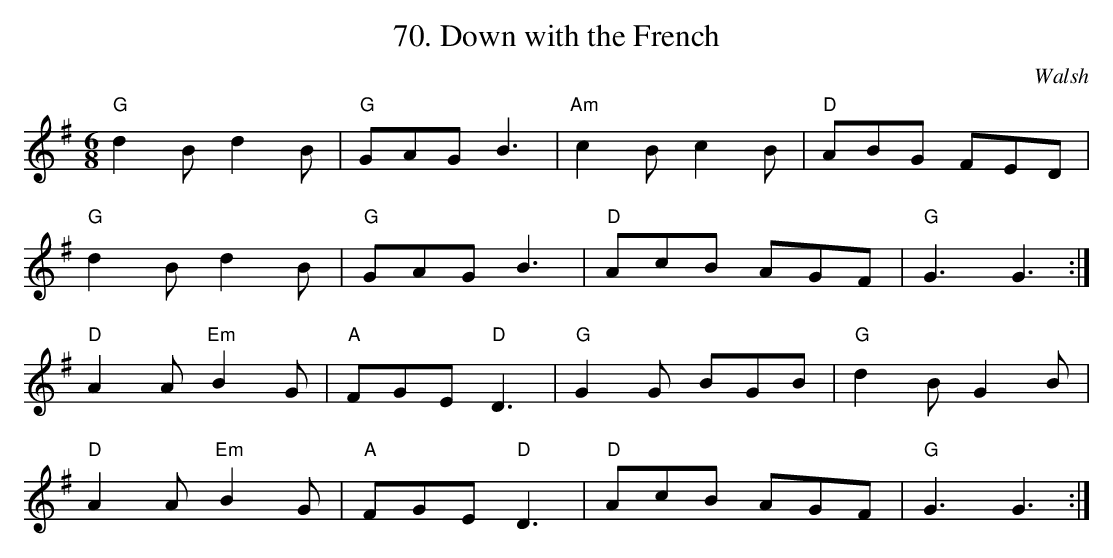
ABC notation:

X:1
T:70. Down with the French
C:Walsh
L:1/8
M:6/8
K:G
 "G"d2 B d2 B | "G"GAG B3 | "Am"c2 B c2 B | "D"ABG FED |$ "G"d2 B d2 B | "G"GAG B3 | %6
 "D"AcB AGF | "G"G3 G3 :|$ "D"A2 A "Em"B2 G | "A"FGE "D"D3 | "G"G2 G BGB | "G"d2 B G2 B |$ "D"A2 A "Em"B2 G | "A"FGE "D"D3 | "D"AcB AGF | %15
 "G"G3 G3 :| %16
